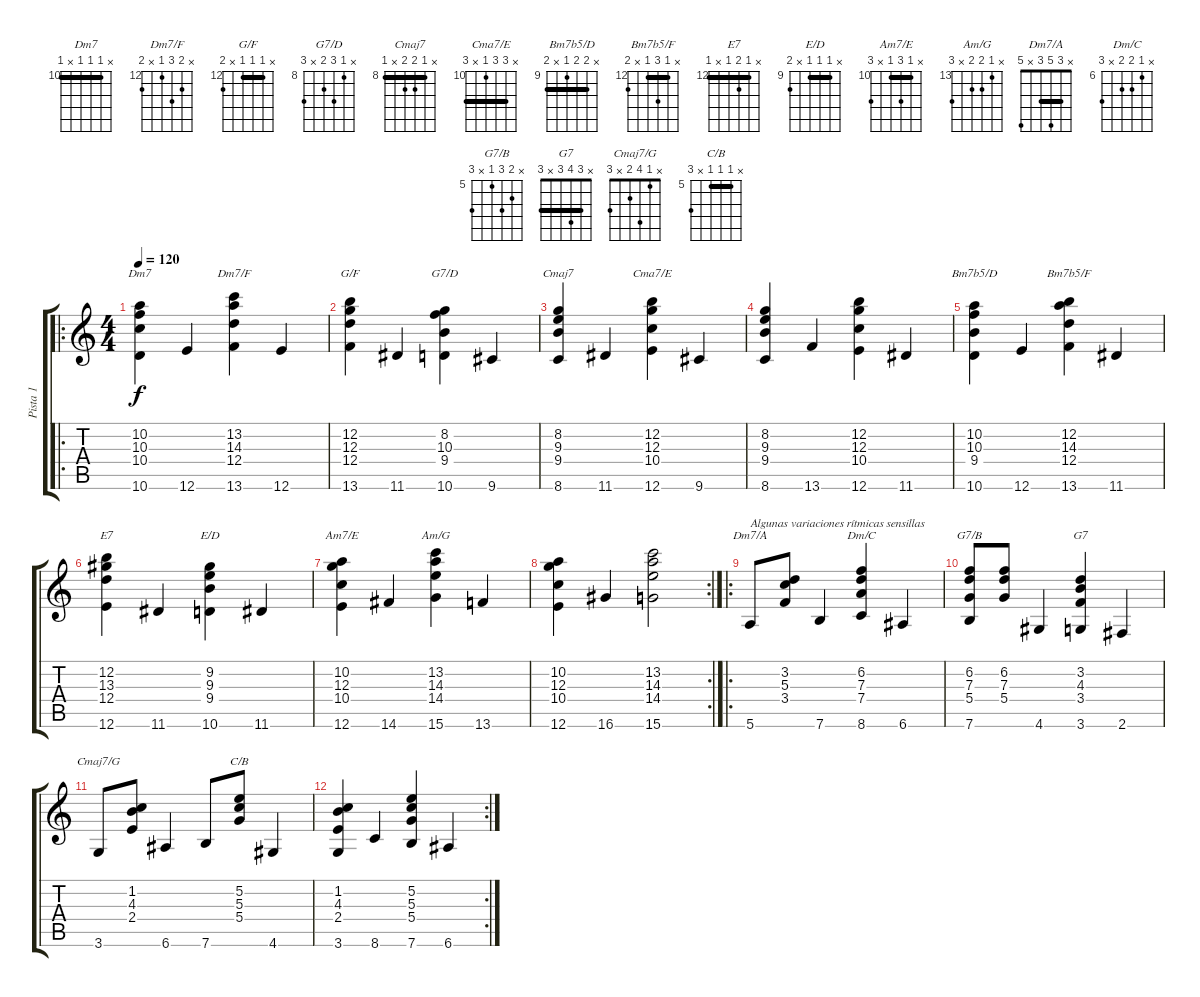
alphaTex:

\track ("Pista 1" "Pista 1") {instrument electricguitarjazz}
\staff {score tabs}
\tuning (E4 B3 G3 D3 A2 E2) {hide}
\chord ("Dm7" x 10 10 10 x 10) {firstfret 10 barre 10}
\chord ("Dm7/F" x 13 14 12 x 13) {firstfret 12}
\chord ("G/F" x 12 12 12 x 13) {firstfret 12 barre 12}
\chord ("G7/D" x 8 10 9 x 10) {firstfret 8}
\chord ("Cmaj7" x 8 9 9 x 8) {firstfret 8 barre 8}
\chord ("Cma7/E" x 12 12 10 x 12) {firstfret 10 barre 12}
\chord ("Bm7b5/D" x 10 10 9 x 10) {firstfret 9 barre 10}
\chord ("Bm7b5/F" x 12 14 12 x 13) {firstfret 12 barre 12}
\chord ("E7" x 12 13 12 x 12) {firstfret 12 barre 12}
\chord ("E/D" x 9 9 9 x 10) {firstfret 9 barre 9}
\chord ("Am7/E" x 10 12 10 x 12) {firstfret 10 barre 10}
\chord ("Am/G" x 13 14 14 x 15) {firstfret 13}
\chord ("Dm7/A" x 3 5 3 x 5) {barre 3}
\chord ("Dm/C" x 6 7 7 x 8) {firstfret 6}
\chord ("G7/B" x 6 7 5 x 7) {firstfret 5}
\chord ("G7" x 3 4 3 x 3) {barre 3}
\chord ("Cmaj7/G" x 1 4 2 x 3)
\chord ("C/B" x 5 5 5 x 7) {firstfret 5 barre 5}
\ro
\ts (4 4)
\tempo 120
\clef g2
\ks c
(10.2 10.3 10.4 10.6).4{ch "Dm7" dy f} 12.6.4 (13.2 14.3 12.4 13.6).4{ch "Dm7/F"} 12.6.4 |
(12.2 12.3 12.4 13.6).4{ch "G/F"} 11.6.4 (8.2 10.3 9.4 10.6).4{ch "G7/D"} 9.6.4 |
(8.2 9.3 9.4 8.6).4{ch "Cmaj7"} 11.6.4 (12.2 12.3 10.4 12.6).4{ch "Cma7/E"} 9.6.4 |
(8.2 9.3 9.4 8.6).4 13.6.4 (12.2 12.3 10.4 12.6).4 11.6.4 |
(10.2 10.3 9.4 10.6).4{ch "Bm7b5/D"} 12.6.4 (12.2 14.3 12.4 13.6).4{ch "Bm7b5/F"} 11.6.4 |
(12.2 13.3 12.4 12.6).4{ch "E7"} 11.6.4 (9.2 9.3 9.4 10.6).4{ch "E/D"} 11.6.4 |
(10.2 12.3 10.4 12.6).4{ch "Am7/E"} 14.6.4 (13.2 14.3 14.4 15.6).4{ch "Am/G"} 13.6.4 |
\rc 2
(10.2 12.3 10.4 12.6).4 16.6.4 (13.2 14.3 14.4 15.6).2 |
\ro
5.6.8{ch "Dm7/A" txt "Algunas variaciones rítmicas sensillas"} (3.2 5.3 3.4).8 7.6.4 (6.2 7.3 7.4 8.6).4{ch "Dm/C"} 6.6.4 |
(6.2 7.3 5.4 7.6).8{ch "G7/B"} (6.2 7.3 5.4).8 4.6.4 (3.2 4.3 3.4 3.6).4{ch "G7"} 2.6.4 |
3.6.8{ch "Cmaj7/G"} (1.2 4.3 2.4).8 6.6.4 7.6.8 (5.2 5.3 5.4).8{ch "C/B"} 4.6.4 |
\rc 2
(1.2 4.3 2.4 3.6).4 8.6.4 (5.2 5.3 5.4 7.6).4 6.6.4
